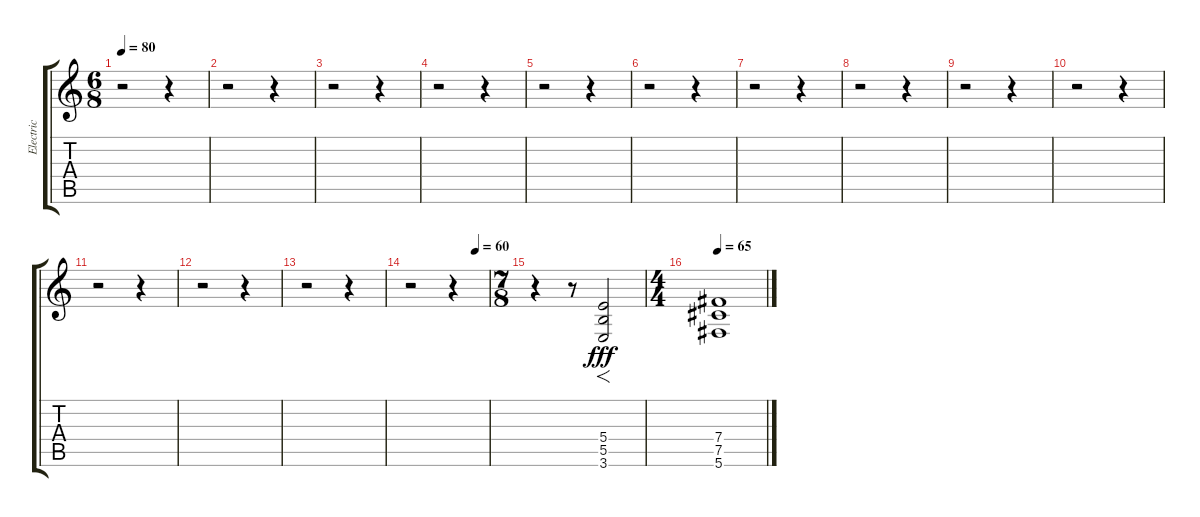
\track ("Electric" "Electric") {instrument distortionguitar}
\staff {score tabs}
\tuning (Db4 Ab3 E3 B2 Gb2 Db2) {hide}
\ts (6 8)
\tempo 80
\clef g2
\ks c
r.2{dy fff instrument distortionguitar} r.4 |
r.2 r.4 |
r.2 r.4 |
r.2 r.4 |
r.2 r.4 |
r.2 r.4 |
r.2 r.4 |
r.2 r.4 |
r.2 r.4 |
r.2 r.4 |
r.2 r.4 |
r.2 r.4 |
r.2 r.4 |
\tempo (60 0.8333333333333334)
r.2 r.4 |
\ts (7 8)
r.4 r.8 (5.4 5.5 3.6).2{f} |
\ts (4 4)
\tempo 65
(7.4 7.5 5.6).1
